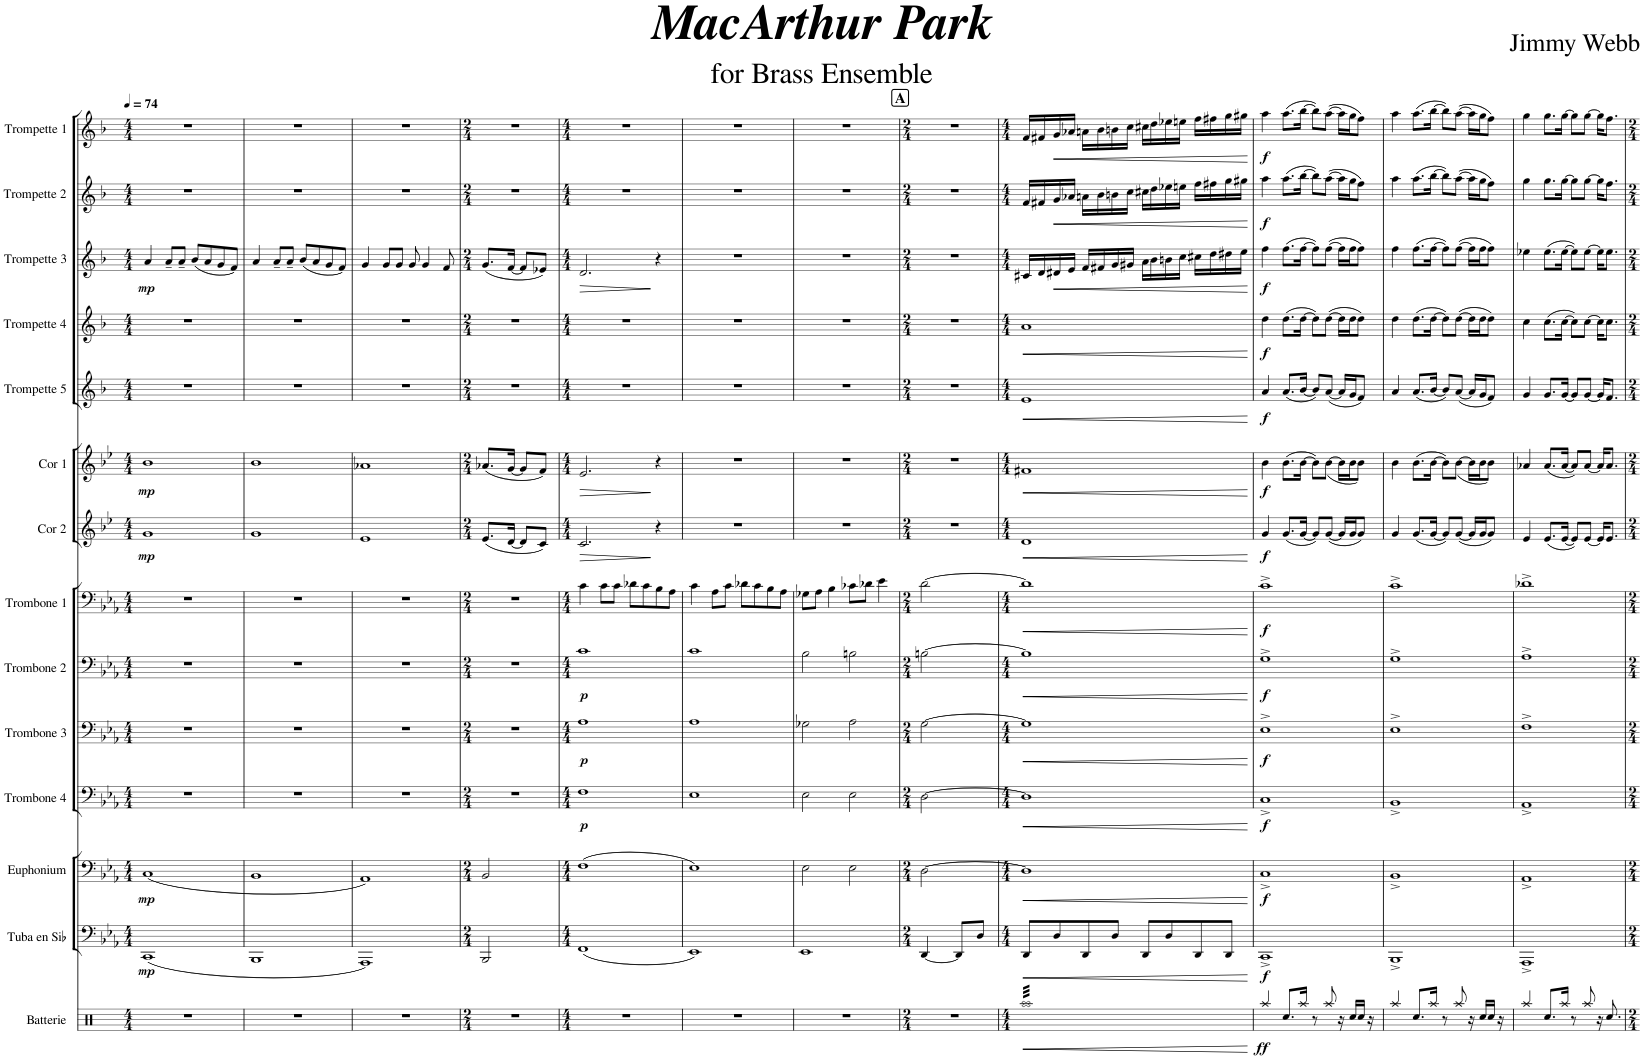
**kern	**dynam	**kern	**dynam	**kern	**dynam	**kern	**dynam	**kern	**dynam	**kern	**dynam	**kern	**dynam	**kern	**dynam	**kern	**dynam	**kern	**dynam	**kern	**dynam	**kern	**dynam	**kern	**dynam	**kern	**dynam
*part14	*part14	*part13	*part13	*part12	*part12	*part11	*part11	*part10	*part10	*part9	*part9	*part8	*part8	*part7	*part7	*part6	*part6	*part5	*part5	*part4	*part4	*part3	*part3	*part2	*part2	*part1	*part1
*staff14	*staff14	*staff13	*staff13	*staff12	*staff12	*staff11	*staff11	*staff10	*staff10	*staff9	*staff9	*staff8	*staff8	*staff7	*staff7	*staff6	*staff6	*staff5	*staff5	*staff4	*staff4	*staff3	*staff3	*staff2	*staff2	*staff1	*staff1
*I"Batterie	*	*I"Tuba en Sib	*	*I"Euphonium	*	*I"Trombone 4	*	*I"Trombone 3	*	*I"Trombone 2	*	*I"Trombone 1	*	*I"Cor 2	*	*I"Cor 1	*	*I"Trompette 5	*	*I"Trompette 4	*	*I"Trompette 3	*	*I"Trompette 2	*	*I"Trompette 1	*
*I'Bat.	*	*I'Tu. Sib	*	*I'Euph.	*	*I'Trb. 4	*	*I'Trb. 3	*	*I'Trb. 2	*	*I'Trb. 1	*	*I'Cor 2	*	*I'Cor 1	*	*I'Trp. 5	*	*I'Trp. 4	*	*I'Trp. 3	*	*I'Trp. 2	*	*I'Trp. 1	*
*clefX	*	*clefF4	*	*clefF4	*	*clefF4	*	*clefF4	*	*clefF4	*	*clefF4	*	*clefG2	*	*clefG2	*	*clefG2	*	*clefG2	*	*clefG2	*	*clefG2	*	*clefG2	*
*	*	*	*	*	*	*	*	*	*	*	*	*	*	*Trd4c7	*	*Trd4c7	*	*Trd1c2	*	*Trd1c2	*	*Trd1c2	*	*Trd1c2	*	*Trd1c2	*
*k[]	*	*k[b-e-a-]	*	*k[b-e-a-]	*	*k[b-e-a-]	*	*k[b-e-a-]	*	*k[b-e-a-]	*	*k[b-e-a-]	*	*k[b-e-]	*	*k[b-e-]	*	*k[b-]	*	*k[b-]	*	*k[b-]	*	*k[b-]	*	*k[b-]	*
*M4/4	*	*M4/4	*	*M4/4	*	*M4/4	*	*M4/4	*	*M4/4	*	*M4/4	*	*M4/4	*	*M4/4	*	*M4/4	*	*M4/4	*	*M4/4	*	*M4/4	*	*M4/4	*
*MM74	*	*MM74	*	*MM74	*	*MM74	*	*MM74	*	*MM74	*	*MM74	*	*MM74	*	*MM74	*	*MM74	*	*MM74	*	*MM74	*	*MM74	*	*MM74	*
=1	=1	=1	=1	=1	=1	=1	=1	=1	=1	=1	=1	=1	=1	=1	=1	=1	=1	=1	=1	=1	=1	=1	=1	=1	=1	=1	=1
!	!	!	!LO:DY:b	!	!LO:DY:b	!	!	!	!	!	!	!	!	!	!LO:DY:b	!	!LO:DY:b	!	!	!	!	!	!LO:DY:b	!	!	!	!
1r	.	(1CC	mp	(1C	mp	1r	.	1r	.	1r	.	1r	.	1g	mp	1b-	mp	1r	.	1r	.	4a/	mp	1r	.	1r	.
.	.	.	.	.	.	.	.	.	.	.	.	.	.	.	.	.	.	.	.	.	.	8a~/L	.	.	.	.	.
.	.	.	.	.	.	.	.	.	.	.	.	.	.	.	.	.	.	.	.	.	.	8a~/J	.	.	.	.	.
.	.	.	.	.	.	.	.	.	.	.	.	.	.	.	.	.	.	.	.	.	.	(8b-/L	.	.	.	.	.
.	.	.	.	.	.	.	.	.	.	.	.	.	.	.	.	.	.	.	.	.	.	8a/	.	.	.	.	.
.	.	.	.	.	.	.	.	.	.	.	.	.	.	.	.	.	.	.	.	.	.	8g/	.	.	.	.	.
.	.	.	.	.	.	.	.	.	.	.	.	.	.	.	.	.	.	.	.	.	.	8f/J)	.	.	.	.	.
=2	=2	=2	=2	=2	=2	=2	=2	=2	=2	=2	=2	=2	=2	=2	=2	=2	=2	=2	=2	=2	=2	=2	=2	=2	=2	=2	=2
1r	.	1BBB-	.	1BB-	.	1r	.	1r	.	1r	.	1r	.	1g	.	1b-	.	1r	.	1r	.	4a/	.	1r	.	1r	.
.	.	.	.	.	.	.	.	.	.	.	.	.	.	.	.	.	.	.	.	.	.	8a~/L	.	.	.	.	.
.	.	.	.	.	.	.	.	.	.	.	.	.	.	.	.	.	.	.	.	.	.	8a~/J	.	.	.	.	.
.	.	.	.	.	.	.	.	.	.	.	.	.	.	.	.	.	.	.	.	.	.	(8b-/L	.	.	.	.	.
.	.	.	.	.	.	.	.	.	.	.	.	.	.	.	.	.	.	.	.	.	.	8a/	.	.	.	.	.
.	.	.	.	.	.	.	.	.	.	.	.	.	.	.	.	.	.	.	.	.	.	8g/	.	.	.	.	.
.	.	.	.	.	.	.	.	.	.	.	.	.	.	.	.	.	.	.	.	.	.	8f/J)	.	.	.	.	.
=3	=3	=3	=3	=3	=3	=3	=3	=3	=3	=3	=3	=3	=3	=3	=3	=3	=3	=3	=3	=3	=3	=3	=3	=3	=3	=3	=3
1r	.	1AAA-)	.	1AA-)	.	1r	.	1r	.	1r	.	1r	.	1e-	.	1a-X	.	1r	.	1r	.	4g/	.	1r	.	1r	.
.	.	.	.	.	.	.	.	.	.	.	.	.	.	.	.	.	.	.	.	.	.	8g/L	.	.	.	.	.
.	.	.	.	.	.	.	.	.	.	.	.	.	.	.	.	.	.	.	.	.	.	8g/J	.	.	.	.	.
.	.	.	.	.	.	.	.	.	.	.	.	.	.	.	.	.	.	.	.	.	.	8g/	.	.	.	.	.
.	.	.	.	.	.	.	.	.	.	.	.	.	.	.	.	.	.	.	.	.	.	4g/	.	.	.	.	.
.	.	.	.	.	.	.	.	.	.	.	.	.	.	.	.	.	.	.	.	.	.	8f/	.	.	.	.	.
=4	=4	=4	=4	=4	=4	=4	=4	=4	=4	=4	=4	=4	=4	=4	=4	=4	=4	=4	=4	=4	=4	=4	=4	=4	=4	=4	=4
*M2/4	*	*M2/4	*	*M2/4	*	*M2/4	*	*M2/4	*	*M2/4	*	*M2/4	*	*M2/4	*	*M2/4	*	*M2/4	*	*M2/4	*	*M2/4	*	*M2/4	*	*M2/4	*
2r	.	2BBB-/	.	2BB-/	.	2r	.	2r	.	2r	.	2r	.	(8.e-/L	.	(8.a-X/L	.	2r	.	2r	.	(8.g/L	.	2r	.	2r	.
.	.	.	.	.	.	.	.	.	.	.	.	.	.	[16d/Jk	.	[16g/Jk	.	.	.	.	.	[16f/Jk	.	.	.	.	.
.	.	.	.	.	.	.	.	.	.	.	.	.	.	8d/L]	.	8g/L]	.	.	.	.	.	8f/L]	.	.	.	.	.
.	.	.	.	.	.	.	.	.	.	.	.	.	.	8c/J)	.	8f/J)	.	.	.	.	.	8e-X/J)	.	.	.	.	.
=5	=5	=5	=5	=5	=5	=5	=5	=5	=5	=5	=5	=5	=5	=5	=5	=5	=5	=5	=5	=5	=5	=5	=5	=5	=5	=5	=5
*M4/4	*	*M4/4	*	*M4/4	*	*M4/4	*	*M4/4	*	*M4/4	*	*M4/4	*	*M4/4	*	*M4/4	*	*M4/4	*	*M4/4	*	*M4/4	*	*M4/4	*	*M4/4	*
!	!	!	!	!	!	!	!LO:DY:b	!	!LO:DY:b	!	!LO:DY:b	!	!	!	!LO:HP:b	!	!LO:HP:b	!	!	!	!	!	!LO:HP:b	!	!	!	!
1r	.	(1FF	.	(1F	.	1F	p	1A-	p	1c	p	4c\	.	2.c/	>	2.e-/	>	1r	.	1r	.	2.d/	>	1r	.	1r	.
.	.	.	.	.	.	.	.	.	.	.	.	8c\L	.	.	.	.	.	.	.	.	.	.	.	.	.	.	.
.	.	.	.	.	.	.	.	.	.	.	.	8c\J	.	.	.	.	.	.	.	.	.	.	.	.	.	.	.
.	.	.	.	.	.	.	.	.	.	.	.	8d-X\L	.	.	.	.	.	.	.	.	.	.	.	.	.	.	.
.	.	.	.	.	.	.	.	.	.	.	.	8c\	.	.	.	.	.	.	.	.	.	.	.	.	.	.	.
.	.	.	.	.	.	.	.	.	.	.	.	8B-\	.	4r	]	4r	]	.	.	.	.	4r	]	.	.	.	.
.	.	.	.	.	.	.	.	.	.	.	.	8A-\J	.	.	.	.	.	.	.	.	.	.	.	.	.	.	.
=6	=6	=6	=6	=6	=6	=6	=6	=6	=6	=6	=6	=6	=6	=6	=6	=6	=6	=6	=6	=6	=6	=6	=6	=6	=6	=6	=6
1r	.	1EE-)	.	1E-)	.	1E-	.	1A-	.	1c	.	4c\	.	1r	.	1r	.	1r	.	1r	.	1r	.	1r	.	1r	.
.	.	.	.	.	.	.	.	.	.	.	.	8A-\L	.	.	.	.	.	.	.	.	.	.	.	.	.	.	.
.	.	.	.	.	.	.	.	.	.	.	.	8c\J	.	.	.	.	.	.	.	.	.	.	.	.	.	.	.
.	.	.	.	.	.	.	.	.	.	.	.	8d-X\L	.	.	.	.	.	.	.	.	.	.	.	.	.	.	.
.	.	.	.	.	.	.	.	.	.	.	.	8c\	.	.	.	.	.	.	.	.	.	.	.	.	.	.	.
.	.	.	.	.	.	.	.	.	.	.	.	8B-\	.	.	.	.	.	.	.	.	.	.	.	.	.	.	.
.	.	.	.	.	.	.	.	.	.	.	.	8A-\J	.	.	.	.	.	.	.	.	.	.	.	.	.	.	.
=7	=7	=7	=7	=7	=7	=7	=7	=7	=7	=7	=7	=7	=7	=7	=7	=7	=7	=7	=7	=7	=7	=7	=7	=7	=7	=7	=7
1r	.	1EE-	.	2E-\	.	2E-\	.	2G-X\	.	2B-\	.	8G-X\L	.	1r	.	1r	.	1r	.	1r	.	1r	.	1r	.	1r	.
.	.	.	.	.	.	.	.	.	.	.	.	8A-\J	.	.	.	.	.	.	.	.	.	.	.	.	.	.	.
.	.	.	.	.	.	.	.	.	.	.	.	4B-\	.	.	.	.	.	.	.	.	.	.	.	.	.	.	.
.	.	.	.	2E-\	.	2E-\	.	2A-\	.	2Bn\	.	8c-X\L	.	.	.	.	.	.	.	.	.	.	.	.	.	.	.
.	.	.	.	.	.	.	.	.	.	.	.	8d-X\J	.	.	.	.	.	.	.	.	.	.	.	.	.	.	.
.	.	.	.	.	.	.	.	.	.	.	.	4e-\	.	.	.	.	.	.	.	.	.	.	.	.	.	.	.
!!LO:REH:place=s1:a:B:cj:fs=14:t=A
=8	=8	=8	=8	=8	=8	=8	=8	=8	=8	=8	=8	=8	=8	=8	=8	=8	=8	=8	=8	=8	=8	=8	=8	=8	=8	=8	=8
*M2/4	*	*M2/4	*	*M2/4	*	*M2/4	*	*M2/4	*	*M2/4	*	*M2/4	*	*M2/4	*	*M2/4	*	*M2/4	*	*M2/4	*	*M2/4	*	*M2/4	*	*M2/4	*
2r	.	[4DD/	.	[2D\	.	[2D\	.	[2G\	.	[2Bn\	.	[2d\	.	2r	.	2r	.	2r	.	2r	.	2r	.	2r	.	2r	.
.	.	8DD/L]	.	.	.	.	.	.	.	.	.	.	.	.	.	.	.	.	.	.	.	.	.	.	.	.	.
.	.	8D/J	.	.	.	.	.	.	.	.	.	.	.	.	.	.	.	.	.	.	.	.	.	.	.	.	.
=9	=9	=9	=9	=9	=9	=9	=9	=9	=9	=9	=9	=9	=9	=9	=9	=9	=9	=9	=9	=9	=9	=9	=9	=9	=9	=9	=9
*M4/4	*	*M4/4	*	*M4/4	*	*M4/4	*	*M4/4	*	*M4/4	*	*M4/4	*	*M4/4	*	*M4/4	*	*M4/4	*	*M4/4	*	*M4/4	*	*M4/4	*	*M4/4	*
!	!LO:HP:b	!	!LO:HP:b	!	!LO:HP:b	!	!LO:HP:b	!	!LO:HP:b	!	!LO:HP:b	!	!LO:HP:b	!	!LO:HP:b	!	!LO:HP:b	!	!LO:HP:b	!	!LO:HP:b	!	!	!	!	!	!
*tremolo	*	*	*	*	*	*	*	*	*	*	*	*	*	*	*	*	*	*	*	*	*	*	*	*	*	*	*
32RaaLLL	<	8DD/L	<	1D]	<	1D]	<	1G]	<	1B]	<	1d]	<	1d	<	1f#X	<	1e	<	1a	<	16c#X/LL	.	16f/LL	.	16f/LL	.
32Raa	.	.	.	.	.	.	.	.	.	.	.	.	.	.	.	.	.	.	.	.	.	.	.	.	.	.	.
32Raa	.	.	.	.	.	.	.	.	.	.	.	.	.	.	.	.	.	.	.	.	.	16d/	.	16f#X/	.	16f#X/	.
32Raa	.	.	.	.	.	.	.	.	.	.	.	.	.	.	.	.	.	.	.	.	.	.	.	.	.	.	.
!	!	!	!	!	!	!	!	!	!	!	!	!	!	!	!	!	!	!	!	!	!	!	!LO:HP:b	!	!LO:HP:b	!	!LO:HP:b
32Raa	.	8D/	.	.	.	.	.	.	.	.	.	.	.	.	.	.	.	.	.	.	.	16d#X/	<	16g/	<	16g/	<
32Raa	.	.	.	.	.	.	.	.	.	.	.	.	.	.	.	.	.	.	.	.	.	.	.	.	.	.	.
32Raa	.	.	.	.	.	.	.	.	.	.	.	.	.	.	.	.	.	.	.	.	.	16e/JJ	.	16a-X/JJ	.	16a-X/JJ	.
32Raa	.	.	.	.	.	.	.	.	.	.	.	.	.	.	.	.	.	.	.	.	.	.	.	.	.	.	.
32Raa	.	8DD/	.	.	.	.	.	.	.	.	.	.	.	.	.	.	.	.	.	.	.	16f/LL	.	16an\LL	.	16an\LL	.
32Raa	.	.	.	.	.	.	.	.	.	.	.	.	.	.	.	.	.	.	.	.	.	.	.	.	.	.	.
32Raa	.	.	.	.	.	.	.	.	.	.	.	.	.	.	.	.	.	.	.	.	.	16f#X/	.	16b-\	.	16b-\	.
32Raa	.	.	.	.	.	.	.	.	.	.	.	.	.	.	.	.	.	.	.	.	.	.	.	.	.	.	.
32Raa	.	8D/J	.	.	.	.	.	.	.	.	.	.	.	.	.	.	.	.	.	.	.	16g/	.	16bn\	.	16bn\	.
32Raa	.	.	.	.	.	.	.	.	.	.	.	.	.	.	.	.	.	.	.	.	.	.	.	.	.	.	.
32Raa	.	.	.	.	.	.	.	.	.	.	.	.	.	.	.	.	.	.	.	.	.	16g#X/JJ	.	16cc\JJ	.	16cc\JJ	.
32Raa	.	.	.	.	.	.	.	.	.	.	.	.	.	.	.	.	.	.	.	.	.	.	.	.	.	.	.
32Raa	.	8DD/L	.	.	.	.	.	.	.	.	.	.	.	.	.	.	.	.	.	.	.	16a\LL	.	16cc#X\LL	.	16cc#X\LL	.
32Raa	.	.	.	.	.	.	.	.	.	.	.	.	.	.	.	.	.	.	.	.	.	.	.	.	.	.	.
32Raa	.	.	.	.	.	.	.	.	.	.	.	.	.	.	.	.	.	.	.	.	.	16b-\	.	16dd\	.	16dd\	.
32Raa	.	.	.	.	.	.	.	.	.	.	.	.	.	.	.	.	.	.	.	.	.	.	.	.	.	.	.
32Raa	.	8D/	.	.	.	.	.	.	.	.	.	.	.	.	.	.	.	.	.	.	.	16bn\	.	16ee-X\	.	16ee-X\	.
32Raa	.	.	.	.	.	.	.	.	.	.	.	.	.	.	.	.	.	.	.	.	.	.	.	.	.	.	.
32Raa	.	.	.	.	.	.	.	.	.	.	.	.	.	.	.	.	.	.	.	.	.	16cc\JJ	.	16een\JJ	.	16een\JJ	.
32Raa	.	.	.	.	.	.	.	.	.	.	.	.	.	.	.	.	.	.	.	.	.	.	.	.	.	.	.
32Raa	.	8DD/	.	.	.	.	.	.	.	.	.	.	.	.	.	.	.	.	.	.	.	16cc#X\LL	.	16ff\LL	.	16ff\LL	.
32Raa	.	.	.	.	.	.	.	.	.	.	.	.	.	.	.	.	.	.	.	.	.	.	.	.	.	.	.
32Raa	.	.	.	.	.	.	.	.	.	.	.	.	.	.	.	.	.	.	.	.	.	16dd\	.	16ff#X\	.	16ff#X\	.
32Raa	.	.	.	.	.	.	.	.	.	.	.	.	.	.	.	.	.	.	.	.	.	.	.	.	.	.	.
32Raa	.	8DD/J	.	.	.	.	.	.	.	.	.	.	.	.	.	.	.	.	.	.	.	16dd#X\	.	16gg\	.	16gg\	.
32Raa	.	.	.	.	.	.	.	.	.	.	.	.	.	.	.	.	.	.	.	.	.	.	.	.	.	.	.
32Raa	.	.	.	.	.	.	.	.	.	.	.	.	.	.	.	.	.	.	.	.	.	16ee\JJ	.	16gg#X\JJ	.	16gg#X\JJ	.
32RaaJJJ	.	.	.	.	.	.	.	.	.	.	.	.	.	.	.	.	.	.	.	.	.	.	.	.	.	.	.
*Xtremolo	*	*	*	*	*	*	*	*	*	*	*	*	*	*	*	*	*	*	*	*	*	*	*	*	*	*	*
.	[	.	[	.	[	.	[	.	[	.	[	.	[	.	[	.	[	.	[	.	[	.	[	.	[	.	[
=10	=10	=10	=10	=10	=10	=10	=10	=10	=10	=10	=10	=10	=10	=10	=10	=10	=10	=10	=10	=10	=10	=10	=10	=10	=10	=10	=10
!	!LO:DY:b	!	!LO:DY:b	!	!LO:DY:b	!	!LO:DY:b	!	!LO:DY:b	!	!LO:DY:b	!	!LO:DY:b	!	!LO:DY:b	!	!LO:DY:b	!	!LO:DY:b	!	!LO:DY:b	!	!LO:DY:b	!	!LO:DY:b	!	!LO:DY:b
4Raa/	ff	1CC^	f	1C^	f	1C^	f	1E-^	f	1G^	f	1c^	f	4g/	f	4b-\	f	4a/	f	4dd\	f	4ff\	f	4aa\	f	4aa\	f
8.Rcc/L	.	.	.	.	.	.	.	.	.	.	.	.	.	(8.g/L	.	(8.b-\L	.	(8.a/L	.	(8.dd\L	.	(8.ff\L	.	(8.aa\L	.	(8.aa\L	.
16Raa/Jk	.	.	.	.	.	.	.	.	.	.	.	.	.	[16g/Jk	.	[16b-\Jk	.	[16b-/Jk	.	[16dd\Jk	.	[16ff\Jk	.	[16bb-\Jk	.	[16bb-\Jk	.
8r	.	.	.	.	.	.	.	.	.	.	.	.	.	8g/L])	.	8b-\L])	.	8b-/L])	.	8dd\L])	.	8ff\L])	.	8bb-\L])	.	8bb-\L])	.
8Raa/	.	.	.	.	.	.	.	.	.	.	.	.	.	(<[8g/J	.	(<[8b-\J	.	(<[8a/J	.	(>[8dd\J	.	(>[8ff\J	.	(>[8aa\J	.	(>[8aa\J	.
16r	.	.	.	.	.	.	.	.	.	.	.	.	.	16g/LL]	.	16b-\LL]	.	16a/LL]	.	16dd\LL]	.	16ff\LL]	.	16aa\LL]	.	16aa\LL]	.
16Rcc/LL	.	.	.	.	.	.	.	.	.	.	.	.	.	16g/J	.	16b-\J	.	16g/J	.	16dd\J	.	16ff\J	.	16gg\J	.	16gg\J	.
16Rcc/JJ	.	.	.	.	.	.	.	.	.	.	.	.	.	8g/J)	.	8b-\J)	.	8f/J)	.	8dd\J)	.	8ff\J)	.	8ff\J)	.	8ff\J)	.
16r	.	.	.	.	.	.	.	.	.	.	.	.	.	.	.	.	.	.	.	.	.	.	.	.	.	.	.
=11	=11	=11	=11	=11	=11	=11	=11	=11	=11	=11	=11	=11	=11	=11	=11	=11	=11	=11	=11	=11	=11	=11	=11	=11	=11	=11	=11
4Raa/	.	1BBB-^	.	1BB-^	.	1BB-^	.	1E-^	.	1G^	.	1c^	.	4g/	.	4b-\	.	4a/	.	4dd\	.	4ff\	.	4aa\	.	4aa\	.
8.Rcc/L	.	.	.	.	.	.	.	.	.	.	.	.	.	(8.g/L	.	(8.b-\L	.	(8.a/L	.	(8.dd\L	.	(8.ff\L	.	(8.aa\L	.	(8.aa\L	.
16Raa/Jk	.	.	.	.	.	.	.	.	.	.	.	.	.	[16g/Jk	.	[16b-\Jk	.	[16b-/Jk	.	[16dd\Jk	.	[16ff\Jk	.	[16bb-\Jk	.	[16bb-\Jk	.
8r	.	.	.	.	.	.	.	.	.	.	.	.	.	8g/L])	.	8b-\L])	.	8b-/L])	.	8dd\L])	.	8ff\L])	.	8bb-\L])	.	8bb-\L])	.
8Raa/	.	.	.	.	.	.	.	.	.	.	.	.	.	(<[8g/J	.	(<[8b-\J	.	([8a/J	.	(>[8dd\J	.	(>[8ff\J	.	([8aa\J	.	([8aa\J	.
16r	.	.	.	.	.	.	.	.	.	.	.	.	.	16g/LL]	.	16b-\LL]	.	16a/LL]	.	16dd\LL]	.	16ff\LL]	.	16aa\LL]	.	16aa\LL]	.
16Rcc/LL	.	.	.	.	.	.	.	.	.	.	.	.	.	16g/J	.	16b-\J	.	16g/J	.	16dd\J	.	16ff\J	.	16gg\J	.	16gg\J	.
16Rcc/JJ	.	.	.	.	.	.	.	.	.	.	.	.	.	8g/J)	.	8b-\J)	.	8f/J)	.	8dd\J)	.	8ff\J)	.	8ff\J)	.	8ff\J)	.
16r	.	.	.	.	.	.	.	.	.	.	.	.	.	.	.	.	.	.	.	.	.	.	.	.	.	.	.
=12	=12	=12	=12	=12	=12	=12	=12	=12	=12	=12	=12	=12	=12	=12	=12	=12	=12	=12	=12	=12	=12	=12	=12	=12	=12	=12	=12
4Raa/	.	1AAA-^	.	1AA-^	.	1AA-^	.	1F^	.	1A-^	.	1d-X^	.	4e-/	.	4a-X/	.	4g/	.	4cc\	.	4ee-X\	.	4gg\	.	4gg\	.
8.Rcc/L	.	.	.	.	.	.	.	.	.	.	.	.	.	(8.e-/L	.	(8.a-/L	.	8.g/L	.	(8.cc\L	.	(8.ee-\L	.	8.gg\L	.	8.gg\L	.
16Raa/Jk	.	.	.	.	.	.	.	.	.	.	.	.	.	[16e-/Jk	.	[16a-/Jk	.	[16g/Jk	.	[16cc\Jk	.	[16ee-\Jk	.	[16gg\Jk	.	[16gg\Jk	.
8r	.	.	.	.	.	.	.	.	.	.	.	.	.	8e-/L])	.	8a-/L])	.	8g/L]	.	8cc\L])	.	8ee-\L])	.	8gg\L]	.	8gg\L]	.
8Raa/	.	.	.	.	.	.	.	.	.	.	.	.	.	[8e-/J	.	[8a-/J	.	[8g/J	.	[8cc\J	.	[8ee-\J	.	[8gg\J	.	[8gg\J	.
16r	.	.	.	.	.	.	.	.	.	.	.	.	.	16e-/KL]	.	16a-/KL]	.	16g/KL]	.	16cc\KL]	.	16ee-\KL]	.	16gg\KL]	.	16gg\KL]	.
8.Rcc/	.	.	.	.	.	.	.	.	.	.	.	.	.	8.e-/J	.	8.a-/J	.	8.f/J	.	8.cc\J	.	8.ee-\J	.	8.ff\J	.	8.ff\J	.
=	=	=	=	=	=	=	=	=	=	=	=	=	=	=	=	=	=	=	=	=	=	=	=	=	=	=	=
*-	*-	*-	*-	*-	*-	*-	*-	*-	*-	*-	*-	*-	*-	*-	*-	*-	*-	*-	*-	*-	*-	*-	*-	*-	*-	*-	*-
